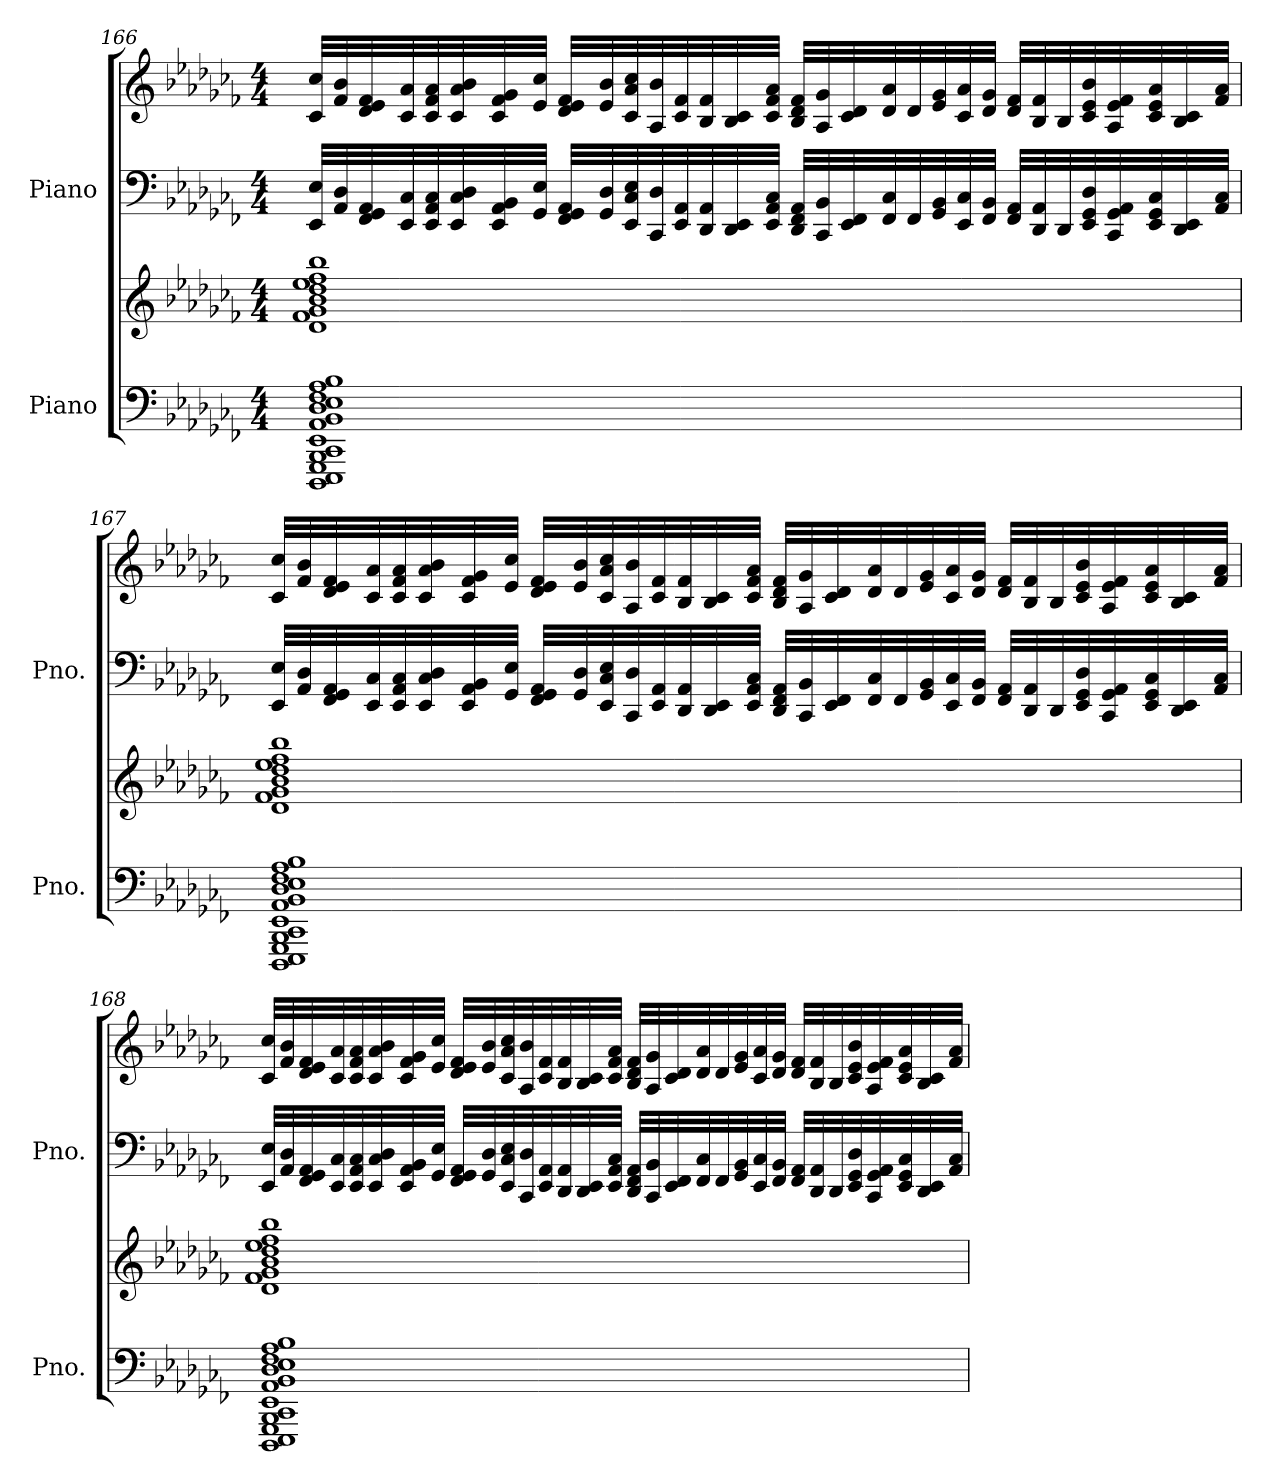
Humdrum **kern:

**kern	**kern	**kern	**kern
*part2	*part2	*part1	*part1
*staff4	*staff3	*staff2	*staff1
*I"Piano	*	*I"Piano	*
*I'Pno.	*	*I'Pno.	*
!!LO:LB:g=z
*clefF4	*clefG2	*clefF4	*clefG2
*ITrd14c24	*ITrd14c24	*ITrd-21c-36	*ITrd-21c-36
*k[b-e-a-d-g-c-f-]	*k[b-e-a-d-g-c-f-]	*k[b-e-a-d-g-c-f-]	*k[b-e-a-d-g-c-f-]
*M4/4	*M4/4	*M4/4	*M4/4
=166	=166	=166	=166
1DDDDD- 1EEEEE- 1GGGGG- 1BBBBB- 1CCCC- 1EEEE- 1AAAA- 1BBBB- 1DDD- 1EEE- 1FFF- 1AAA- 1BBB-	1DD- 1FF- 1GG- 1BB- 1D- 1E- 1F- 1B-	32ee-/ 32eee-/LLL	32cccc-/ 32ccccc-/LLL
.	.	32aa-/ 32ddd-/	32ffff-/ 32bbbb-/
.	.	32ff-/ 32gg-/ 32aa-/	32dddd-/ 32eeee-/ 32ffff-/
.	.	32ee-/ 32ccc-/	32cccc-/ 32aaaa-/
.	.	32ee-/ 32aa-/ 32ccc-/	32cccc-/ 32ffff-/ 32aaaa-/
.	.	32ee-/ 32ccc-/ 32ddd-/	32cccc-/ 32aaaa-/ 32bbbb-/
.	.	32ee-/ 32aa-/ 32bb-/	32cccc-/ 32ffff-/ 32gggg-/
.	.	32gg-/ 32eee-/JJJ	32eeee-/ 32ccccc-/JJJ
.	.	32ff-/ 32gg-/ 32aa-/LLL	32dddd-/ 32eeee-/ 32ffff-/LLL
.	.	32gg-/ 32ddd-/	32eeee-/ 32bbbb-/
.	.	32ee-/ 32ccc-/ 32eee-/	32cccc-/ 32aaaa-/ 32ccccc-/
.	.	32cc-/ 32ddd-/	32aaa-/ 32bbbb-/
.	.	32ee-/ 32aa-/	32cccc-/ 32ffff-/
.	.	32dd-/ 32aa-/	32bbb-/ 32ffff-/
.	.	32dd-/ 32ee-/	32bbb-/ 32cccc-/
.	.	32ee-/ 32aa-/ 32ccc-/JJJ	32cccc-/ 32ffff-/ 32aaaa-/JJJ
.	.	32dd-/ 32ff-/ 32aa-/LLL	32bbb-/ 32dddd-/ 32ffff-/LLL
.	.	32cc-/ 32bb-/	32aaa-/ 32gggg-/
.	.	32ee-/ 32ff-/	32cccc-/ 32dddd-/
.	.	32ff-/ 32ccc-/	32dddd-/ 32aaaa-/
.	.	32ff-/	32dddd-/
.	.	32gg-/ 32bb-/	32eeee-/ 32gggg-/
.	.	32ee-/ 32ccc-/	32cccc-/ 32aaaa-/
.	.	32ff-/ 32bb-/JJJ	32dddd-/ 32gggg-/JJJ
.	.	32ff-/ 32aa-/LLL	32dddd-/ 32ffff-/LLL
.	.	32dd-/ 32aa-/	32bbb-/ 32ffff-/
.	.	32dd-/	32bbb-/
.	.	32ee-/ 32gg-/ 32ddd-/	32cccc-/ 32eeee-/ 32bbbb-/
.	.	32cc-/ 32gg-/ 32aa-/	32aaa-/ 32eeee-/ 32ffff-/
.	.	32ee-/ 32gg-/ 32ccc-/	32cccc-/ 32eeee-/ 32aaaa-/
.	.	32dd-/ 32ee-/	32bbb-/ 32cccc-/
.	.	32aa-/ 32ccc-/JJJ	32ffff-/ 32aaaa-/JJJ
!!LO:LB:g=z
=167	=167	=167	=167
1DDDDD- 1EEEEE- 1GGGGG- 1BBBBB- 1CCCC- 1EEEE- 1AAAA- 1BBBB- 1DDD- 1EEE- 1FFF- 1AAA- 1BBB-	1DD- 1FF- 1GG- 1BB- 1D- 1E- 1F- 1B-	32ee-/ 32eee-/LLL	32cccc-/ 32ccccc-/LLL
.	.	32aa-/ 32ddd-/	32ffff-/ 32bbbb-/
.	.	32ff-/ 32gg-/ 32aa-/	32dddd-/ 32eeee-/ 32ffff-/
.	.	32ee-/ 32ccc-/	32cccc-/ 32aaaa-/
.	.	32ee-/ 32aa-/ 32ccc-/	32cccc-/ 32ffff-/ 32aaaa-/
.	.	32ee-/ 32ccc-/ 32ddd-/	32cccc-/ 32aaaa-/ 32bbbb-/
.	.	32ee-/ 32aa-/ 32bb-/	32cccc-/ 32ffff-/ 32gggg-/
.	.	32gg-/ 32eee-/JJJ	32eeee-/ 32ccccc-/JJJ
.	.	32ff-/ 32gg-/ 32aa-/LLL	32dddd-/ 32eeee-/ 32ffff-/LLL
.	.	32gg-/ 32ddd-/	32eeee-/ 32bbbb-/
.	.	32ee-/ 32ccc-/ 32eee-/	32cccc-/ 32aaaa-/ 32ccccc-/
.	.	32cc-/ 32ddd-/	32aaa-/ 32bbbb-/
.	.	32ee-/ 32aa-/	32cccc-/ 32ffff-/
.	.	32dd-/ 32aa-/	32bbb-/ 32ffff-/
.	.	32dd-/ 32ee-/	32bbb-/ 32cccc-/
.	.	32ee-/ 32aa-/ 32ccc-/JJJ	32cccc-/ 32ffff-/ 32aaaa-/JJJ
.	.	32dd-/ 32ff-/ 32aa-/LLL	32bbb-/ 32dddd-/ 32ffff-/LLL
.	.	32cc-/ 32bb-/	32aaa-/ 32gggg-/
.	.	32ee-/ 32ff-/	32cccc-/ 32dddd-/
.	.	32ff-/ 32ccc-/	32dddd-/ 32aaaa-/
.	.	32ff-/	32dddd-/
.	.	32gg-/ 32bb-/	32eeee-/ 32gggg-/
.	.	32ee-/ 32ccc-/	32cccc-/ 32aaaa-/
.	.	32ff-/ 32bb-/JJJ	32dddd-/ 32gggg-/JJJ
.	.	32ff-/ 32aa-/LLL	32dddd-/ 32ffff-/LLL
.	.	32dd-/ 32aa-/	32bbb-/ 32ffff-/
.	.	32dd-/	32bbb-/
.	.	32ee-/ 32gg-/ 32ddd-/	32cccc-/ 32eeee-/ 32bbbb-/
.	.	32cc-/ 32gg-/ 32aa-/	32aaa-/ 32eeee-/ 32ffff-/
.	.	32ee-/ 32gg-/ 32ccc-/	32cccc-/ 32eeee-/ 32aaaa-/
.	.	32dd-/ 32ee-/	32bbb-/ 32cccc-/
.	.	32aa-/ 32ccc-/JJJ	32ffff-/ 32aaaa-/JJJ
!!LO:PB:g=z
=168	=168	=168	=168
1DDDDD- 1EEEEE- 1GGGGG- 1BBBBB- 1CCCC- 1EEEE- 1AAAA- 1BBBB- 1DDD- 1EEE- 1FFF- 1AAA- 1BBB-	1DD- 1FF- 1GG- 1BB- 1D- 1E- 1F- 1B-	32ee-/ 32eee-/LLL	32cccc-/ 32ccccc-/LLL
.	.	32aa-/ 32ddd-/	32ffff-/ 32bbbb-/
.	.	32ff-/ 32gg-/ 32aa-/	32dddd-/ 32eeee-/ 32ffff-/
.	.	32ee-/ 32ccc-/	32cccc-/ 32aaaa-/
.	.	32ee-/ 32aa-/ 32ccc-/	32cccc-/ 32ffff-/ 32aaaa-/
.	.	32ee-/ 32ccc-/ 32ddd-/	32cccc-/ 32aaaa-/ 32bbbb-/
.	.	32ee-/ 32aa-/ 32bb-/	32cccc-/ 32ffff-/ 32gggg-/
.	.	32gg-/ 32eee-/JJJ	32eeee-/ 32ccccc-/JJJ
.	.	32ff-/ 32gg-/ 32aa-/LLL	32dddd-/ 32eeee-/ 32ffff-/LLL
.	.	32gg-/ 32ddd-/	32eeee-/ 32bbbb-/
.	.	32ee-/ 32ccc-/ 32eee-/	32cccc-/ 32aaaa-/ 32ccccc-/
.	.	32cc-/ 32ddd-/	32aaa-/ 32bbbb-/
.	.	32ee-/ 32aa-/	32cccc-/ 32ffff-/
.	.	32dd-/ 32aa-/	32bbb-/ 32ffff-/
.	.	32dd-/ 32ee-/	32bbb-/ 32cccc-/
.	.	32ee-/ 32aa-/ 32ccc-/JJJ	32cccc-/ 32ffff-/ 32aaaa-/JJJ
.	.	32dd-/ 32ff-/ 32aa-/LLL	32bbb-/ 32dddd-/ 32ffff-/LLL
.	.	32cc-/ 32bb-/	32aaa-/ 32gggg-/
.	.	32ee-/ 32ff-/	32cccc-/ 32dddd-/
.	.	32ff-/ 32ccc-/	32dddd-/ 32aaaa-/
.	.	32ff-/	32dddd-/
.	.	32gg-/ 32bb-/	32eeee-/ 32gggg-/
.	.	32ee-/ 32ccc-/	32cccc-/ 32aaaa-/
.	.	32ff-/ 32bb-/JJJ	32dddd-/ 32gggg-/JJJ
.	.	32ff-/ 32aa-/LLL	32dddd-/ 32ffff-/LLL
.	.	32dd-/ 32aa-/	32bbb-/ 32ffff-/
.	.	32dd-/	32bbb-/
.	.	32ee-/ 32gg-/ 32ddd-/	32cccc-/ 32eeee-/ 32bbbb-/
.	.	32cc-/ 32gg-/ 32aa-/	32aaa-/ 32eeee-/ 32ffff-/
.	.	32ee-/ 32gg-/ 32ccc-/	32cccc-/ 32eeee-/ 32aaaa-/
.	.	32dd-/ 32ee-/	32bbb-/ 32cccc-/
.	.	32aa-/ 32ccc-/JJJ	32ffff-/ 32aaaa-/JJJ
=	=	=	=
*-	*-	*-	*-
